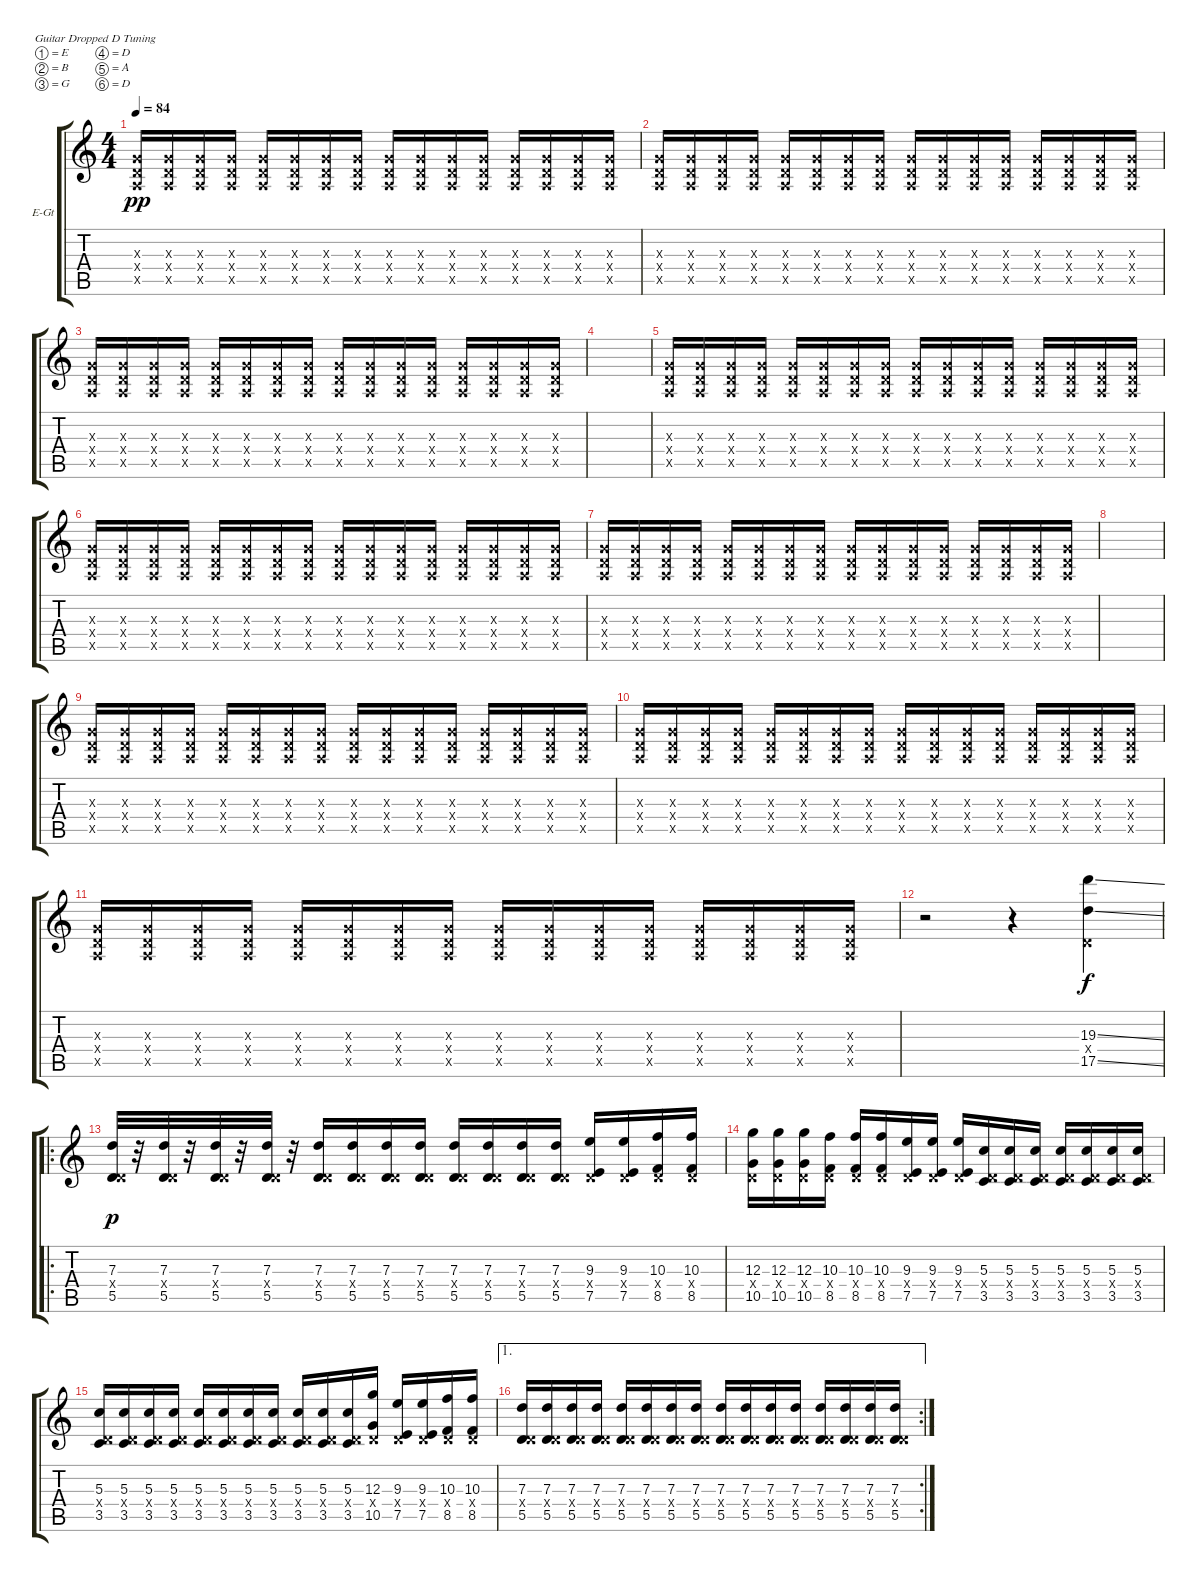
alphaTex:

\defaultSystemsLayout 4
\bracketExtendMode groupsimilarinstruments
\firstSystemTrackNameOrientation horizontal
\otherSystemsTrackNameOrientation horizontal
\track ("Electric Guitar" "E-Gt") {instrument overdrivenguitar}
\staff {score tabs}
\tuning (E4 B3 G3 D3 A2 D2)
\ts (4 4)
\tempo 84
\clef g2
\scale
0.333333
\ks c
(0.5{x} 0.4{x} 0.3{x}).16{dy pp} (0.5{x} 0.4{x} 0.3{x}).16 (0.5{x} 0.4{x} 0.3{x}).16 (0.5{x} 0.4{x} 0.3{x}).16 (0.5{x} 0.4{x} 0.3{x}).16 (0.5{x} 0.4{x} 0.3{x}).16 (0.5{x} 0.4{x} 0.3{x}).16 (0.5{x} 0.4{x} 0.3{x}).16 (0.5{x} 0.4{x} 0.3{x}).16 (0.5{x} 0.4{x} 0.3{x}).16 (0.5{x} 0.4{x} 0.3{x}).16 (0.5{x} 0.4{x} 0.3{x}).16 (0.5{x} 0.4{x} 0.3{x}).16 (0.5{x} 0.4{x} 0.3{x}).16 (0.5{x} 0.4{x} 0.3{x}).16 (0.5{x} 0.4{x} 0.3{x}).16 |
\scale
0.333333 (0.5{x} 0.4{x} 0.3{x}).16 (0.5{x} 0.4{x} 0.3{x}).16 (0.5{x} 0.4{x} 0.3{x}).16 (0.5{x} 0.4{x} 0.3{x}).16 (0.5{x} 0.4{x} 0.3{x}).16 (0.5{x} 0.4{x} 0.3{x}).16 (0.5{x} 0.4{x} 0.3{x}).16 (0.5{x} 0.4{x} 0.3{x}).16 (0.5{x} 0.4{x} 0.3{x}).16 (0.5{x} 0.4{x} 0.3{x}).16 (0.5{x} 0.4{x} 0.3{x}).16 (0.5{x} 0.4{x} 0.3{x}).16 (0.5{x} 0.4{x} 0.3{x}).16 (0.5{x} 0.4{x} 0.3{x}).16 (0.5{x} 0.4{x} 0.3{x}).16 (0.5{x} 0.4{x} 0.3{x}).16 |
\scale
0.333333 (0.5{x} 0.4{x} 0.3{x}).16 (0.5{x} 0.4{x} 0.3{x}).16 (0.5{x} 0.4{x} 0.3{x}).16 (0.5{x} 0.4{x} 0.3{x}).16 (0.5{x} 0.4{x} 0.3{x}).16 (0.5{x} 0.4{x} 0.3{x}).16 (0.5{x} 0.4{x} 0.3{x}).16 (0.5{x} 0.4{x} 0.3{x}).16 (0.5{x} 0.4{x} 0.3{x}).16 (0.5{x} 0.4{x} 0.3{x}).16 (0.5{x} 0.4{x} 0.3{x}).16 (0.5{x} 0.4{x} 0.3{x}).16 (0.5{x} 0.4{x} 0.3{x}).16 (0.5{x} 0.4{x} 0.3{x}).16 (0.5{x} 0.4{x} 0.3{x}).16 (0.5{x} 0.4{x} 0.3{x}).16 |
\scale
0.333333 |
\scale
0.333333 (0.5{x} 0.4{x} 0.3{x}).16 (0.5{x} 0.4{x} 0.3{x}).16 (0.5{x} 0.4{x} 0.3{x}).16 (0.5{x} 0.4{x} 0.3{x}).16 (0.5{x} 0.4{x} 0.3{x}).16 (0.5{x} 0.4{x} 0.3{x}).16 (0.5{x} 0.4{x} 0.3{x}).16 (0.5{x} 0.4{x} 0.3{x}).16 (0.5{x} 0.4{x} 0.3{x}).16 (0.5{x} 0.4{x} 0.3{x}).16 (0.5{x} 0.4{x} 0.3{x}).16 (0.5{x} 0.4{x} 0.3{x}).16 (0.5{x} 0.4{x} 0.3{x}).16 (0.5{x} 0.4{x} 0.3{x}).16 (0.5{x} 0.4{x} 0.3{x}).16 (0.5{x} 0.4{x} 0.3{x}).16 |
\scale
0.333333 (0.5{x} 0.4{x} 0.3{x}).16 (0.5{x} 0.4{x} 0.3{x}).16 (0.5{x} 0.4{x} 0.3{x}).16 (0.5{x} 0.4{x} 0.3{x}).16 (0.5{x} 0.4{x} 0.3{x}).16 (0.5{x} 0.4{x} 0.3{x}).16 (0.5{x} 0.4{x} 0.3{x}).16 (0.5{x} 0.4{x} 0.3{x}).16 (0.5{x} 0.4{x} 0.3{x}).16 (0.5{x} 0.4{x} 0.3{x}).16 (0.5{x} 0.4{x} 0.3{x}).16 (0.5{x} 0.4{x} 0.3{x}).16 (0.5{x} 0.4{x} 0.3{x}).16 (0.5{x} 0.4{x} 0.3{x}).16 (0.5{x} 0.4{x} 0.3{x}).16 (0.5{x} 0.4{x} 0.3{x}).16 |
\scale
0.333333 (0.5{x} 0.4{x} 0.3{x}).16 (0.5{x} 0.4{x} 0.3{x}).16 (0.5{x} 0.4{x} 0.3{x}).16 (0.5{x} 0.4{x} 0.3{x}).16 (0.5{x} 0.4{x} 0.3{x}).16 (0.5{x} 0.4{x} 0.3{x}).16 (0.5{x} 0.4{x} 0.3{x}).16 (0.5{x} 0.4{x} 0.3{x}).16 (0.5{x} 0.4{x} 0.3{x}).16 (0.5{x} 0.4{x} 0.3{x}).16 (0.5{x} 0.4{x} 0.3{x}).16 (0.5{x} 0.4{x} 0.3{x}).16 (0.5{x} 0.4{x} 0.3{x}).16 (0.5{x} 0.4{x} 0.3{x}).16 (0.5{x} 0.4{x} 0.3{x}).16 (0.5{x} 0.4{x} 0.3{x}).16 |
\scale
0.333333 |
\scale
0.333333 (0.5{x} 0.4{x} 0.3{x}).16 (0.5{x} 0.4{x} 0.3{x}).16 (0.5{x} 0.4{x} 0.3{x}).16 (0.5{x} 0.4{x} 0.3{x}).16 (0.5{x} 0.4{x} 0.3{x}).16 (0.5{x} 0.4{x} 0.3{x}).16 (0.5{x} 0.4{x} 0.3{x}).16 (0.5{x} 0.4{x} 0.3{x}).16 (0.5{x} 0.4{x} 0.3{x}).16 (0.5{x} 0.4{x} 0.3{x}).16 (0.5{x} 0.4{x} 0.3{x}).16 (0.5{x} 0.4{x} 0.3{x}).16 (0.5{x} 0.4{x} 0.3{x}).16 (0.5{x} 0.4{x} 0.3{x}).16 (0.5{x} 0.4{x} 0.3{x}).16 (0.5{x} 0.4{x} 0.3{x}).16 |
\scale
0.333333 (0.5{x} 0.4{x} 0.3{x}).16 (0.5{x} 0.4{x} 0.3{x}).16 (0.5{x} 0.4{x} 0.3{x}).16 (0.5{x} 0.4{x} 0.3{x}).16 (0.5{x} 0.4{x} 0.3{x}).16 (0.5{x} 0.4{x} 0.3{x}).16 (0.5{x} 0.4{x} 0.3{x}).16 (0.5{x} 0.4{x} 0.3{x}).16 (0.5{x} 0.4{x} 0.3{x}).16 (0.5{x} 0.4{x} 0.3{x}).16 (0.5{x} 0.4{x} 0.3{x}).16 (0.5{x} 0.4{x} 0.3{x}).16 (0.5{x} 0.4{x} 0.3{x}).16 (0.5{x} 0.4{x} 0.3{x}).16 (0.5{x} 0.4{x} 0.3{x}).16 (0.5{x} 0.4{x} 0.3{x}).16 |
\scale
0.333333 (0.5{x} 0.4{x} 0.3{x}).16 (0.5{x} 0.4{x} 0.3{x}).16 (0.5{x} 0.4{x} 0.3{x}).16 (0.5{x} 0.4{x} 0.3{x}).16 (0.5{x} 0.4{x} 0.3{x}).16 (0.5{x} 0.4{x} 0.3{x}).16 (0.5{x} 0.4{x} 0.3{x}).16 (0.5{x} 0.4{x} 0.3{x}).16 (0.5{x} 0.4{x} 0.3{x}).16 (0.5{x} 0.4{x} 0.3{x}).16 (0.5{x} 0.4{x} 0.3{x}).16 (0.5{x} 0.4{x} 0.3{x}).16 (0.5{x} 0.4{x} 0.3{x}).16 (0.5{x} 0.4{x} 0.3{x}).16 (0.5{x} 0.4{x} 0.3{x}).16 (0.5{x} 0.4{x} 0.3{x}).16 |
\scale
0.313131 r.2 r.4 (17.5{ss} 19.3{ss} 0.4{x}).4{dy f} |
\ro
\scale
0.373737 (5.5 7.3 0.4{x}).32{dy p} r.32 (5.5 7.3 0.4{x}).32 r.32 (5.5 7.3 0.4{x}).32 r.32 (5.5 7.3 0.4{x}).32 r.32 (5.5 7.3 0.4{x}).16 (5.5 7.3 0.4{x}).16 (5.5 7.3 0.4{x}).16 (5.5 7.3 0.4{x}).16 (5.5 7.3 0.4{x}).16 (5.5 7.3 0.4{x}).16 (5.5 7.3 0.4{x}).16 (5.5 7.3 0.4{x}).16 (7.5 0.4{x} 9.3).16 (7.5 0.4{x} 9.3).16 (8.5 0.4{x} 10.3).16 (8.5 0.4{x} 10.3).16 |
\scale
0.313131 (10.5 0.4{x} 12.3).16 (10.5 0.4{x} 12.3).16 (10.5 0.4{x} 12.3).16 (8.5 0.4{x} 10.3).16 (8.5 0.4{x} 10.3).16 (8.5 0.4{x} 10.3).16 (7.5 0.4{x} 9.3).16 (7.5 0.4{x} 9.3).16 (7.5 0.4{x} 9.3).16 (3.5 0.4{x} 5.3).16 (3.5 0.4{x} 5.3).16 (3.5 0.4{x} 5.3).16 (3.5 0.4{x} 5.3).16 (3.5 0.4{x} 5.3).16 (3.5 0.4{x} 5.3).16 (3.5 0.4{x} 5.3).16 |
\scale
0.322917 (3.5 0.4{x} 5.3).16 (3.5 0.4{x} 5.3).16 (3.5 0.4{x} 5.3).16 (3.5 0.4{x} 5.3).16 (3.5 0.4{x} 5.3).16 (3.5 0.4{x} 5.3).16 (3.5 0.4{x} 5.3).16 (3.5 0.4{x} 5.3).16 (3.5 0.4{x} 5.3).16 (3.5 0.4{x} 5.3).16 (3.5 0.4{x} 5.3).16 (10.5 0.4{x} 12.3).16 (7.5 0.4{x} 9.3).16 (7.5 0.4{x} 9.3).16 (8.5 0.4{x} 10.3).16 (8.5 0.4{x} 10.3).16 |
\ae 1
\rc 2
\scale
0.354167 (5.5 0.4{x} 7.3).16 (5.5 0.4{x} 7.3).16 (5.5 0.4{x} 7.3).16 (5.5 0.4{x} 7.3).16 (5.5 0.4{x} 7.3).16 (5.5 0.4{x} 7.3).16 (5.5 0.4{x} 7.3).16 (5.5 0.4{x} 7.3).16 (5.5 0.4{x} 7.3).16 (5.5 0.4{x} 7.3).16 (5.5 0.4{x} 7.3).16 (5.5 0.4{x} 7.3).16 (5.5 0.4{x} 7.3).16 (5.5 0.4{x} 7.3).16 (5.5 0.4{x} 7.3).16 (5.5 0.4{x} 7.3).16
